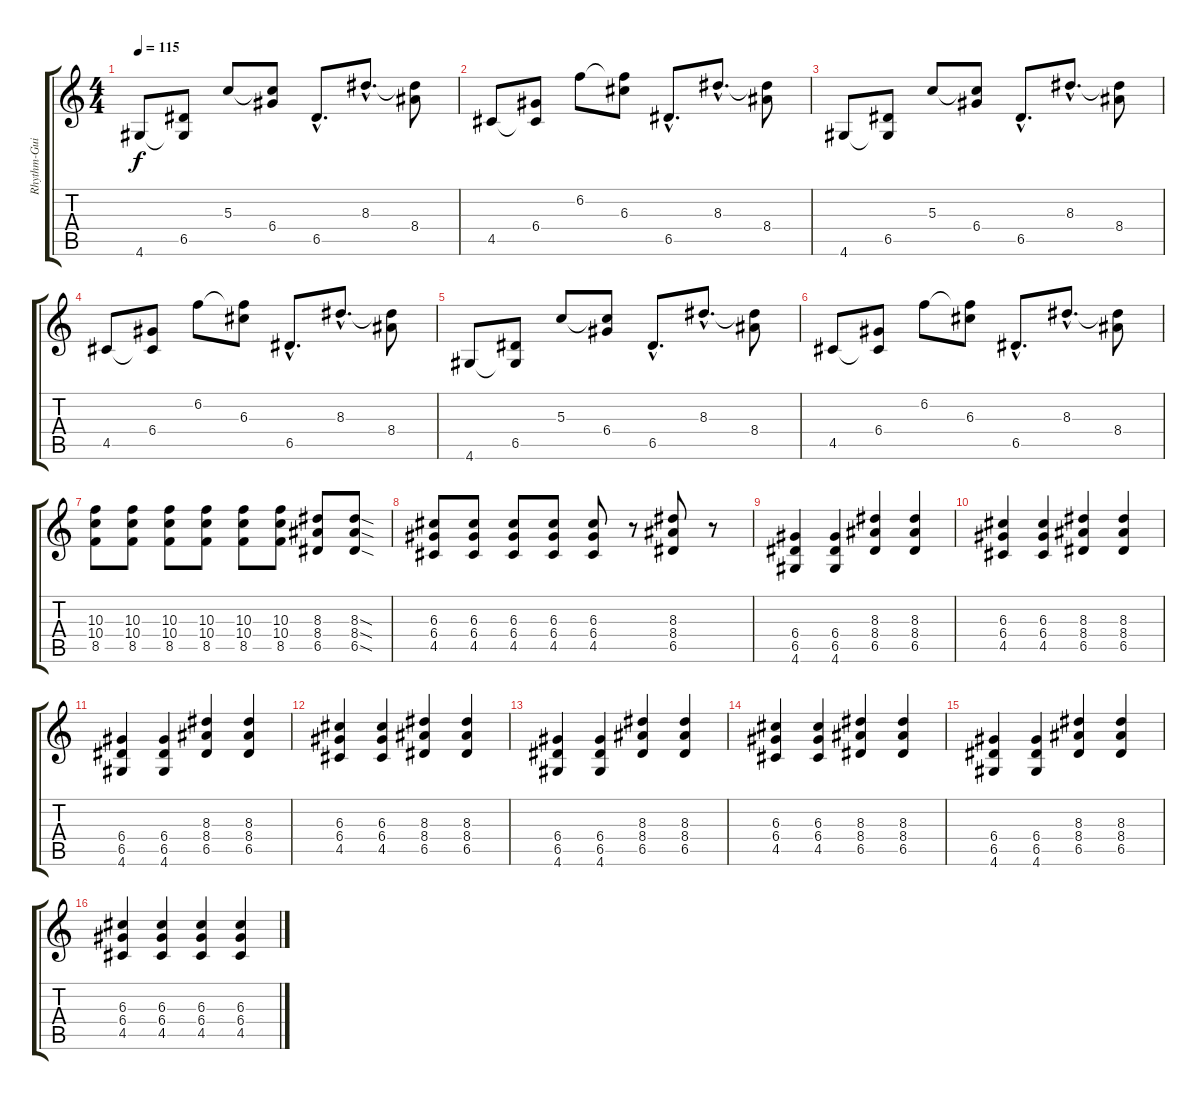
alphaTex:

\track ("Rhythm-Guitar" "Rhythm-Gui") {instrument distortionguitar}
\staff {score tabs}
\tuning (E4 B3 G3 D3 A2 E2) {hide}
\ts (4 4)
\tempo 115
\clef g2
\ks c
4.6.8{dy f} (6.5 4.6{t}).8 5.3.8 (5.3{t} 6.4).8 6.5{hac}.8{d} 8.3{hac}.8{d} (8.3{t} 8.4).8 |
4.5.8 (6.4 4.5{t}).8 6.2.8 (6.2{t} 6.3).8 6.5{hac}.8{d} 8.3{hac}.8{d} (8.3{t} 8.4).8 |
4.6.8 (6.5 4.6{t}).8 5.3.8 (5.3{t} 6.4).8 6.5{hac}.8{d} 8.3{hac}.8{d} (8.3{t} 8.4).8 |
4.5.8 (6.4 4.5{t}).8 6.2.8 (6.2{t} 6.3).8 6.5{hac}.8{d} 8.3{hac}.8{d} (8.3{t} 8.4).8 |
4.6.8 (6.5 4.6{t}).8 5.3.8 (5.3{t} 6.4).8 6.5{hac}.8{d} 8.3{hac}.8{d} (8.3{t} 8.4).8 |
4.5.8 (6.4 4.5{t}).8 6.2.8 (6.2{t} 6.3).8 6.5{hac}.8{d} 8.3{hac}.8{d} (8.3{t} 8.4).8 |
(10.3 10.4 8.5).8 (10.3 10.4 8.5).8 (10.3 10.4 8.5).8 (10.3 10.4 8.5).8 (10.3 10.4 8.5).8 (10.3 10.4 8.5).8 (8.3 8.4 6.5).8 (8.3{sod} 8.4{sod} 6.5{sod}).8 |
(6.3 6.4 4.5).8 (6.3 6.4 4.5).8 (6.3 6.4 4.5).8 (6.3 6.4 4.5).8 (6.3 6.4 4.5).8 r.8 (8.3 8.4 6.5).8 r.8 |
(6.4 6.5 4.6).4 (6.4 6.5 4.6).4 (8.3 8.4 6.5).4 (8.3 8.4 6.5).4 |
(6.3 6.4 4.5).4 (6.3 6.4 4.5).4 (8.3 8.4 6.5).4 (8.3 8.4 6.5).4 |
(6.4 6.5 4.6).4 (6.4 6.5 4.6).4 (8.3 8.4 6.5).4 (8.3 8.4 6.5).4 |
(6.3 6.4 4.5).4 (6.3 6.4 4.5).4 (8.3 8.4 6.5).4 (8.3 8.4 6.5).4 |
(6.4 6.5 4.6).4 (6.4 6.5 4.6).4 (8.3 8.4 6.5).4 (8.3 8.4 6.5).4 |
(6.3 6.4 4.5).4 (6.3 6.4 4.5).4 (8.3 8.4 6.5).4 (8.3 8.4 6.5).4 |
(6.4 6.5 4.6).4 (6.4 6.5 4.6).4 (8.3 8.4 6.5).4 (8.3 8.4 6.5).4 |
(6.3 6.4 4.5).4 (6.3 6.4 4.5).4 (6.3 6.4 4.5).4 (6.3 6.4 4.5).4
